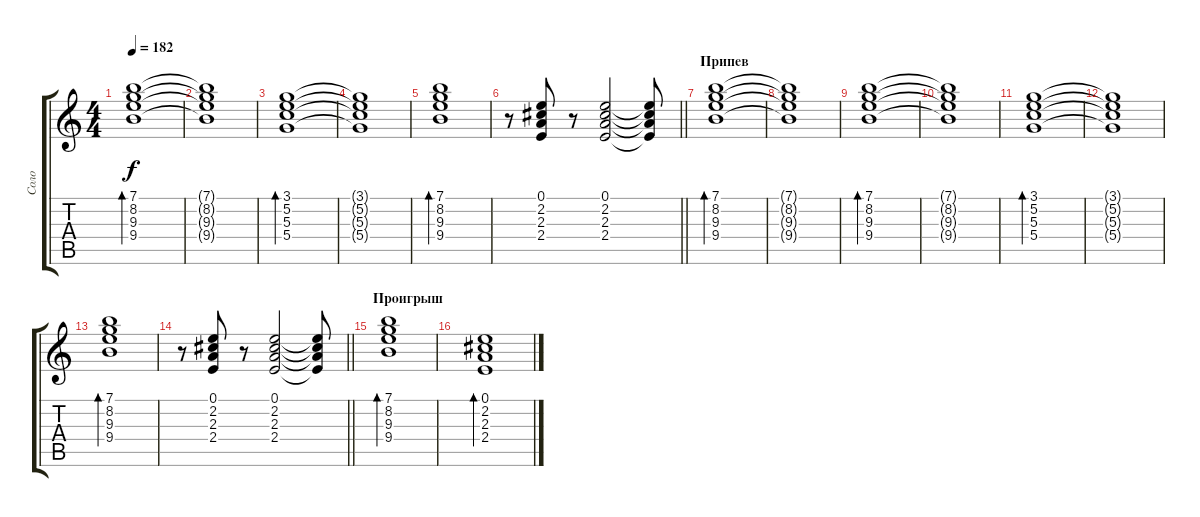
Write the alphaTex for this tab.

\track ("Соло" "Соло") {instrument electricguitarclean}
\staff {score tabs}
\tuning (E4 B3 G3 D3 A2 E2) {hide}
\ts (4 4)
\tempo 182
\clef g2
\ks c
(7.1 8.2 9.3 9.4).1{bd 240 dy f} |
(7.1{t} 8.2{t} 9.3{t} 9.4{t}).1 |
(3.1 5.2 5.3 5.4).1{bd 240} |
(3.1{t} 5.2{t} 5.3{t} 5.4{t}).1 |
(7.1 8.2 9.3 9.4).1{bd 240} |
\barLineRight lightlight
r.8 (0.1 2.2 2.3 2.4).8 r.8 (0.1 2.2 2.3 2.4).2 (0.1{t} 2.2{t} 2.3{t} 2.4{t}).8 |
\section ("" "Припев")
(7.1 8.2 9.3 9.4).1{bd 240} |
(7.1{t} 8.2{t} 9.3{t} 9.4{t}).1 |
(7.1 8.2 9.3 9.4).1{bd 240} |
(7.1{t} 8.2{t} 9.3{t} 9.4{t}).1 |
(3.1 5.2 5.3 5.4).1{bd 240} |
(3.1{t} 5.2{t} 5.3{t} 5.4{t}).1 |
(7.1 8.2 9.3 9.4).1{bd 240} |
\barLineRight lightlight
r.8 (0.1 2.2 2.3 2.4).8 r.8 (0.1 2.2 2.3 2.4).2 (0.1{t} 2.2{t} 2.3{t} 2.4{t}).8 |
\section ("" "Проигрыш")
(7.1 8.2 9.3 9.4).1{bd 240} |
(0.1 2.2 2.3 2.4).1{bd 240}
